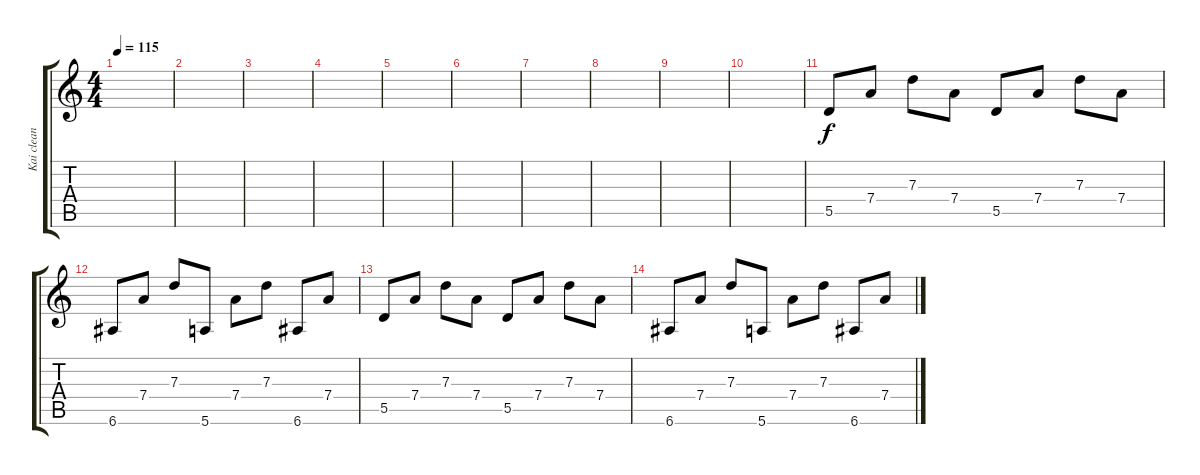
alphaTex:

\track ("Kai clean" "Kai clean") {instrument acousticguitarnylon}
\staff {score tabs}
\tuning (E4 B3 G3 D3 A2 E2) {hide}
\ts (4 4)
\tempo 115
\clef g2
\ks c
|
|
|
|
|
|
|
|
|
|
5.5.8 7.4.8 7.3.8 7.4.8 5.5.8 7.4.8 7.3.8 7.4.8 |
6.6.8 7.4.8 7.3.8 5.6.8 7.4.8 7.3.8 6.6.8 7.4.8 |
5.5.8 7.4.8 7.3.8 7.4.8 5.5.8 7.4.8 7.3.8 7.4.8 |
6.6.8 7.4.8 7.3.8 5.6.8 7.4.8 7.3.8 6.6.8 7.4.8
